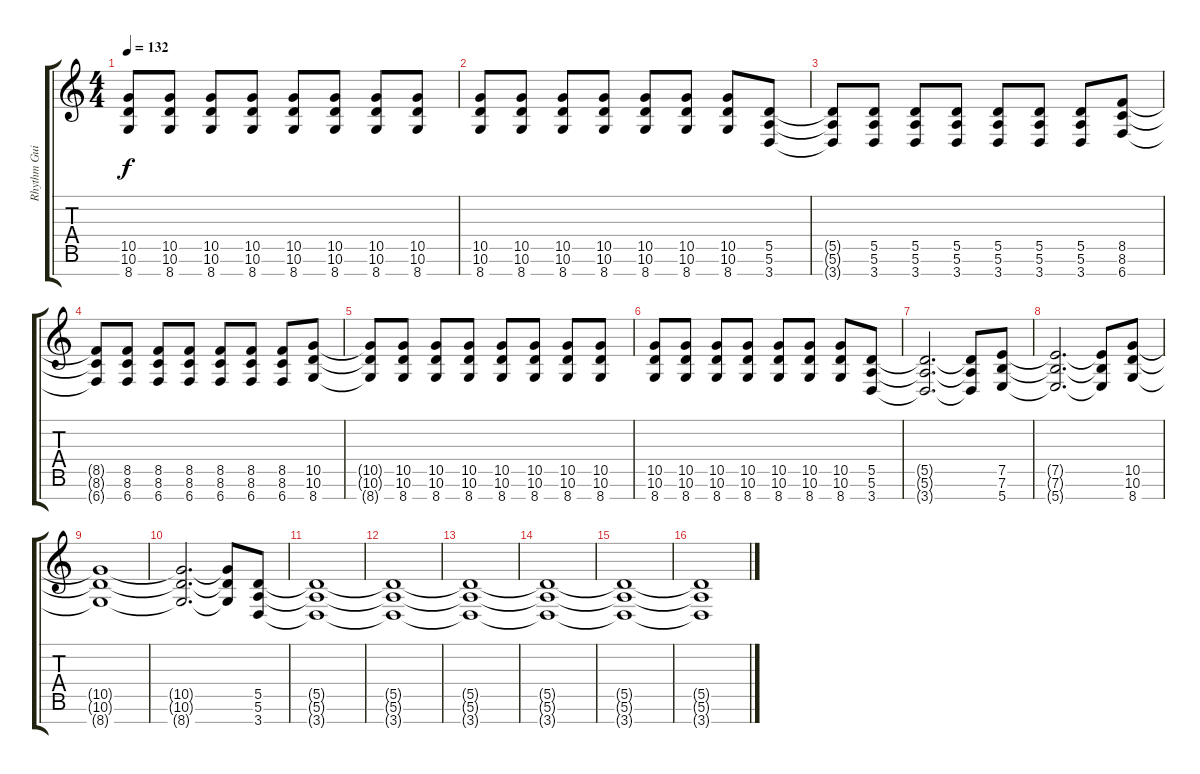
\track ("Rhythm Guitar" "Rhythm Gui") {instrument distortionguitar}
\staff {score tabs}
\tuning (E4 B3 G3 D3 A2 E2 B1) {hide}
\ts (4 4)
\tempo 132
\clef g2
\ks aminor
(10.5{t} 10.6{t} 8.7{t}).8{dy f} (10.5 10.6 8.7).8 (10.5 10.6 8.7).8 (10.5 10.6 8.7).8 (10.5 10.6 8.7).8 (10.5 10.6 8.7).8 (10.5 10.6 8.7).8 (10.5 10.6 8.7).8 |
(10.5 10.6 8.7).8 (10.5 10.6 8.7).8 (10.5 10.6 8.7).8 (10.5 10.6 8.7).8 (10.5 10.6 8.7).8 (10.5 10.6 8.7).8 (10.5 10.6 8.7).8 (5.5 5.6 3.7).8 |
(5.5{t} 5.6{t} 3.7{t}).8 (5.5 5.6 3.7).8 (5.5 5.6 3.7).8 (5.5 5.6 3.7).8 (5.5 5.6 3.7).8 (5.5 5.6 3.7).8 (5.5 5.6 3.7).8 (8.5 8.6 6.7).8 |
(8.5{t} 8.6{t} 6.7{t}).8 (8.5 8.6 6.7).8 (8.5 8.6 6.7).8 (8.5 8.6 6.7).8 (8.5 8.6 6.7).8 (8.5 8.6 6.7).8 (8.5 8.6 6.7).8 (10.5 10.6 8.7).8 |
(10.5{t} 10.6{t} 8.7{t}).8 (10.5 10.6 8.7).8 (10.5 10.6 8.7).8 (10.5 10.6 8.7).8 (10.5 10.6 8.7).8 (10.5 10.6 8.7).8 (10.5 10.6 8.7).8 (10.5 10.6 8.7).8 |
(10.5 10.6 8.7).8 (10.5 10.6 8.7).8 (10.5 10.6 8.7).8 (10.5 10.6 8.7).8 (10.5 10.6 8.7).8 (10.5 10.6 8.7).8 (10.5 10.6 8.7).8 (5.5 5.6 3.7).8 |
(5.5{t} 5.6{t} 3.7{t}).2{d} (5.5{t} 5.6{t} 3.7{t}).8 (7.5 7.6 5.7).8 |
(7.5{t} 7.6{t} 5.7{t}).2{d} (7.5{t} 7.6{t} 5.7{t}).8 (10.5 10.6 8.7).8 |
(10.5{t} 10.6{t} 8.7{t}).1 |
(10.5{t} 10.6{t} 8.7{t}).2{d} (10.5{t} 10.6{t} 8.7{t}).8 (5.5 5.6 3.7).8 |
(5.5{t} 5.6{t} 3.7{t}).1 |
(5.5{t} 5.6{t} 3.7{t}).1 |
(5.5{t} 5.6{t} 3.7{t}).1 |
(5.5{t} 5.6{t} 3.7{t}).1 |
(5.5{t} 5.6{t} 3.7{t}).1{volume 0} |
(5.5{t} 5.6{t} 3.7{t}).1
